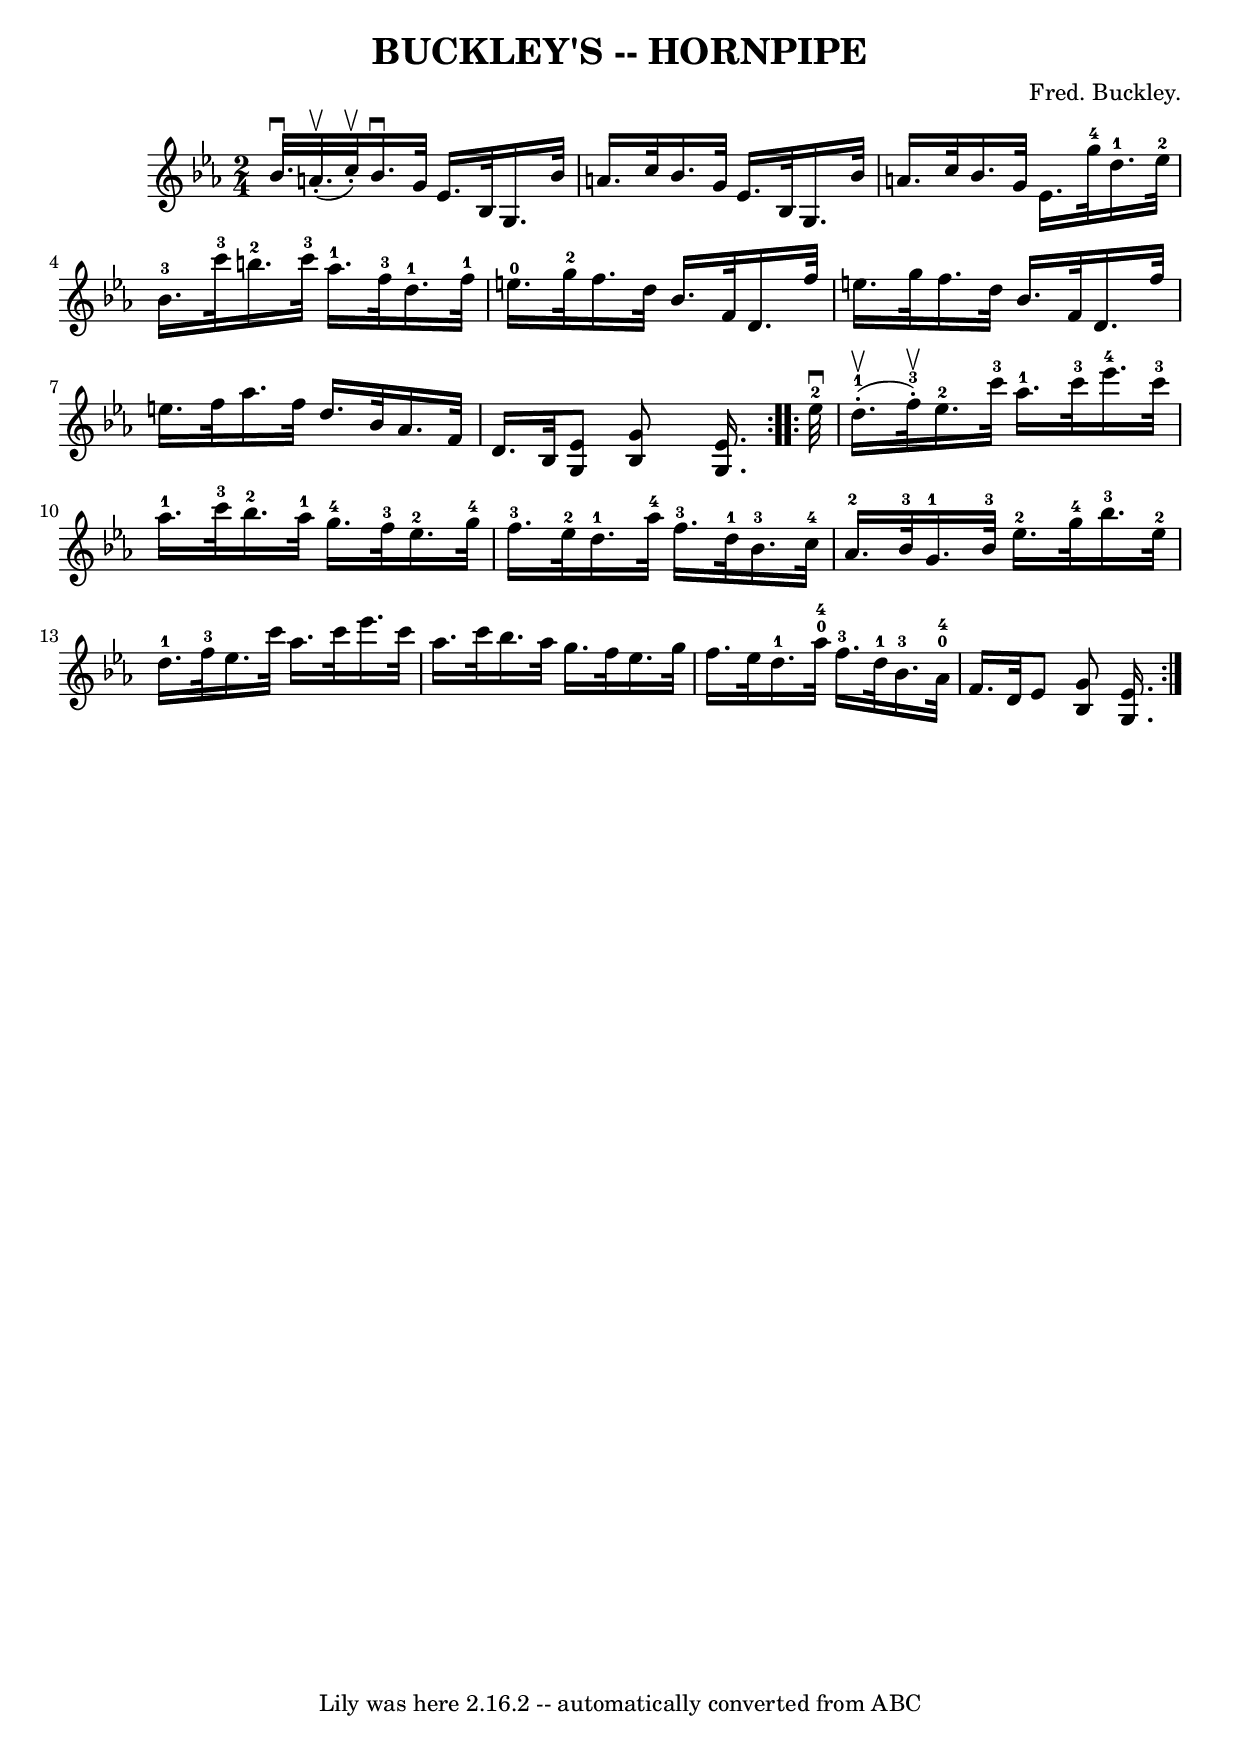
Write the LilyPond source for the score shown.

\version "2.16.2"
\include "Mammoth.ily"
\header {
  %% book = "Ryan's Mammoth Collection of Fiddle Tunes"
  composer = "Fred. Buckley."
  crossRefNumber = "1"
  footnotes = "\\\\\\\\N: The combined \"4\" and \"0\" in bars 11 and 15 is a mystery."
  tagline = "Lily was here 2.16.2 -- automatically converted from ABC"
  title = "BUCKLEY'S -- HORNPIPE"

}
voicedefault =  {



  \repeat volta 2 {

    \time 2/4 
    \key ees \major % %staffsep 50
    bes'32.^\downbow a'32. (^\upbow-. c''32^\upbow-.)       |
    
    bes'16.^\downbow g'32 ees'16. bes32 g16. bes'32 a'16.    
    c''32    |
    bes'16. g'32 ees'16. bes32 g16. bes'32    
    a'16. c''32        |
    bes'16. g'32 ees'16. g''32-4     
    d''16.-1 ees''32-2 bes'16.-3 c'''32-3   |
    b''16.-2 c'''32-3 aes''16.-1 f''32-3 d''16.-1 f''32-1   
    e''16.-0 g''32-2   | |
    f''16. d''32 bes'16.   
    f'32 d'16. f''32 e''16. g''32    |
    f''16. d''32    
    bes'16. f'32 d'16. f''32 e''16. f''32        |
    aes''16. 
    f''32 d''16. bes'32 aes'16. f'32 d'16. bes32    |
    
    << ees'8 g8   >> << g'8 bes16   >> << ees'16. g16.   >>   
  }     

  \repeat volta 2 {
    ees''32-2^\downbow d''16.-1(^\upbow-. f''32-3^\upbow-.)       |
    ees''16.-2 c'''32-3 aes''16.-1 
    c'''32-3 ees'''16.-4 c'''32-3 aes''16.-1 c'''32-3     |
    bes''16.-2 aes''32-1 g''16.-4 f''32-3     
    ees''16.-2 g''32-4 f''16.-3 ees''32-2       |
    
    d''16.-1 aes''32-4 f''16.-3 d''32-1 bes'16.-3 c''32-4 aes'16.-2 bes'32-3       |
    g'16.-1 bes'32-3   
    ees''16.-2 g''32-4 bes''16.-3 ees''32-2 d''16.-1   
    f''32-3   | |
    ees''16. c'''32 aes''16. c'''32   
    ees'''16. c'''32 aes''16. c'''32    |
    bes''16. aes''32    
    g''16. f''32 ees''16. g''32 f''16. ees''32        |
    
    d''16.-1 aes''32-0-4 f''16.-3 d''32-1   |
    
    bes'16.-3 aes'32-0-4 f'16. d'32    |
    ees'8  << g'8  
	      bes8   >> << ees'16. g16.   >>   
  }   

}

\score{
  <<

    \context Staff="default"
    {
      \voicedefault 
      
    }

  >>
  \layout {
    
  }
  \midi {
  }

}
